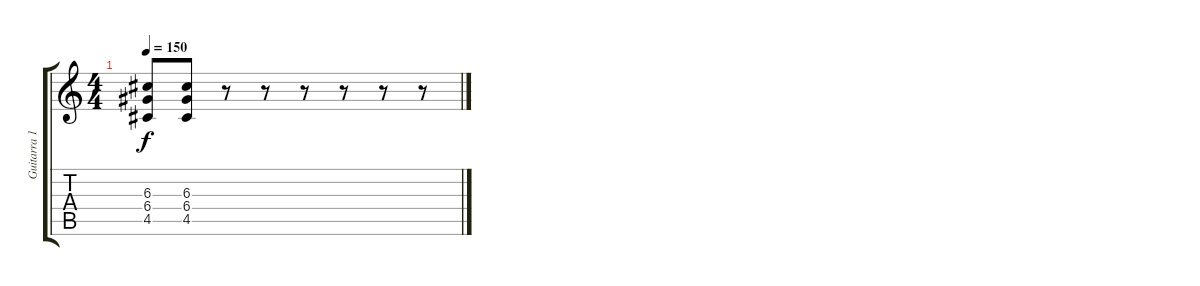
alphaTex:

\track ("Guitarra 1" "Guitarra 1") {instrument overdrivenguitar}
\staff {score tabs}
\tuning (E4 B3 G3 D3 A2 E2) {hide}
\ts (4 4)
\tempo 150
\clef g2
\ks c
(6.3 6.4 4.5).8{dy f} (6.3 6.4 4.5).8 r.8 r.8 r.8 r.8 r.8 r.8
